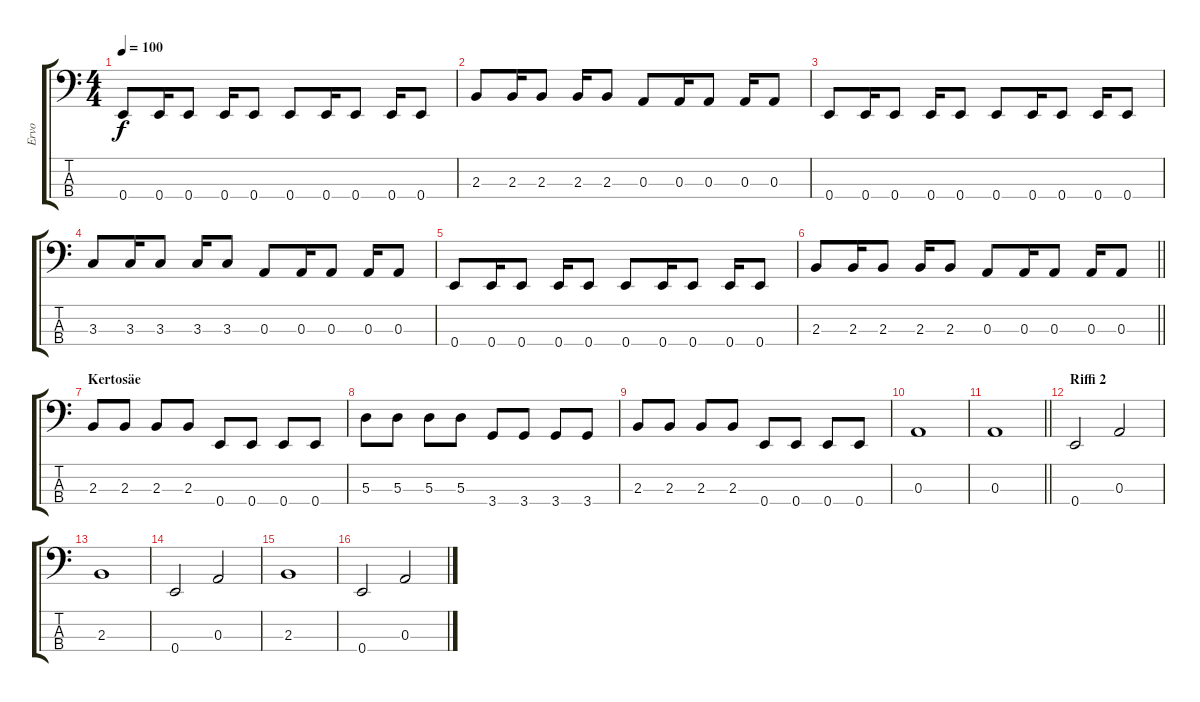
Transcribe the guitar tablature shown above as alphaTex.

\track ("Ervo" "Ervo") {instrument electricbasspick}
\staff {score tabs}
\tuning (G2 D2 A1 E1) {hide}
\ts (4 4)
\tempo 100
\clef f4
\ks c
0.4.8{dy f} 0.4.16 0.4.8 0.4.16 0.4.8 0.4.8 0.4.16 0.4.8 0.4.16 0.4.8 |
2.3.8 2.3.16 2.3.8 2.3.16 2.3.8 0.3.8 0.3.16 0.3.8 0.3.16 0.3.8 |
0.4.8 0.4.16 0.4.8 0.4.16 0.4.8 0.4.8 0.4.16 0.4.8 0.4.16 0.4.8 |
3.3.8 3.3.16 3.3.8 3.3.16 3.3.8 0.3.8 0.3.16 0.3.8 0.3.16 0.3.8 |
0.4.8 0.4.16 0.4.8 0.4.16 0.4.8 0.4.8 0.4.16 0.4.8 0.4.16 0.4.8 |
\barLineRight lightlight
2.3.8 2.3.16 2.3.8 2.3.16 2.3.8 0.3.8 0.3.16 0.3.8 0.3.16 0.3.8 |
\section ("" "Kertosäe")
2.3.8 2.3.8 2.3.8 2.3.8 0.4.8 0.4.8 0.4.8 0.4.8 |
5.3.8 5.3.8 5.3.8 5.3.8 3.4.8 3.4.8 3.4.8 3.4.8 |
2.3.8 2.3.8 2.3.8 2.3.8 0.4.8 0.4.8 0.4.8 0.4.8 |
0.3.1 |
\barLineRight lightlight
0.3.1 |
\section ("" "Riffi 2")
0.4.2 0.3.2 |
2.3.1 |
0.4.2 0.3.2 |
2.3.1 |
0.4.2 0.3.2
